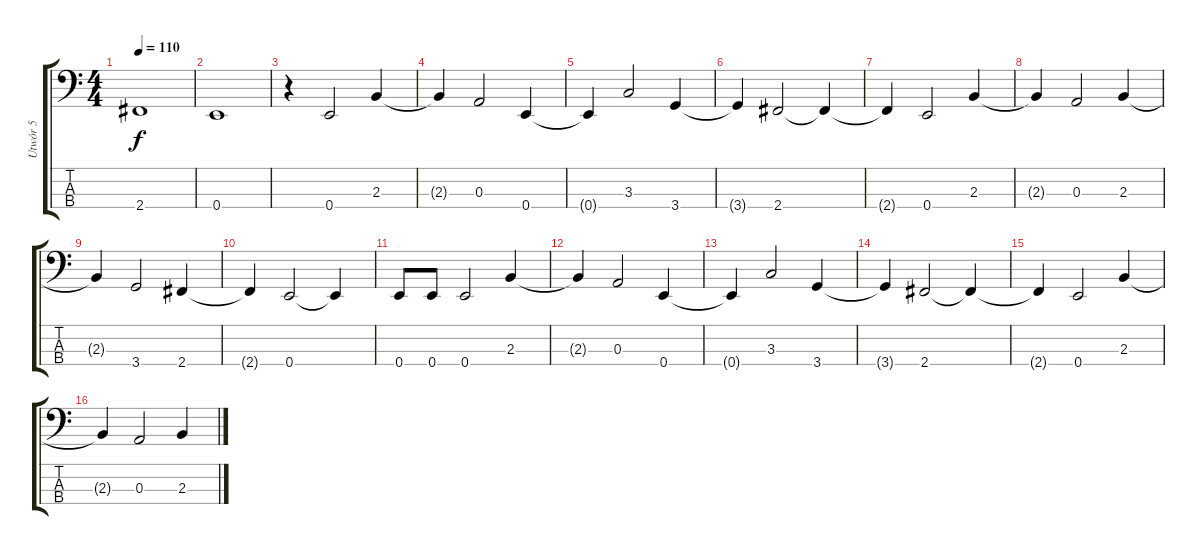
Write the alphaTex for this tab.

\track ("Utwór 5" "Utwór 5") {instrument electricbassfinger}
\staff {score tabs}
\tuning (G2 D2 A1 E1) {hide}
\ts (4 4)
\tempo 110
\clef f4
\ks c
2.4.1{dy f} |
0.4.1 |
r.4 0.4.2 2.3.4 |
2.3{t}.4 0.3.2 0.4.4 |
0.4{t}.4 3.3.2 3.4.4 |
3.4{t}.4 2.4.2 2.4{t}.4 |
2.4{t}.4 0.4.2 2.3.4 |
2.3{t}.4 0.3.2 2.3.4 |
2.3{t}.4 3.4.2 2.4.4 |
2.4{t}.4 0.4.2 0.4{t}.4 |
0.4.8 0.4.8 0.4.2 2.3.4 |
2.3{t}.4 0.3.2 0.4.4 |
0.4{t}.4 3.3.2 3.4.4 |
3.4{t}.4 2.4.2 2.4{t}.4 |
2.4{t}.4 0.4.2 2.3.4 |
2.3{t}.4 0.3.2 2.3.4
